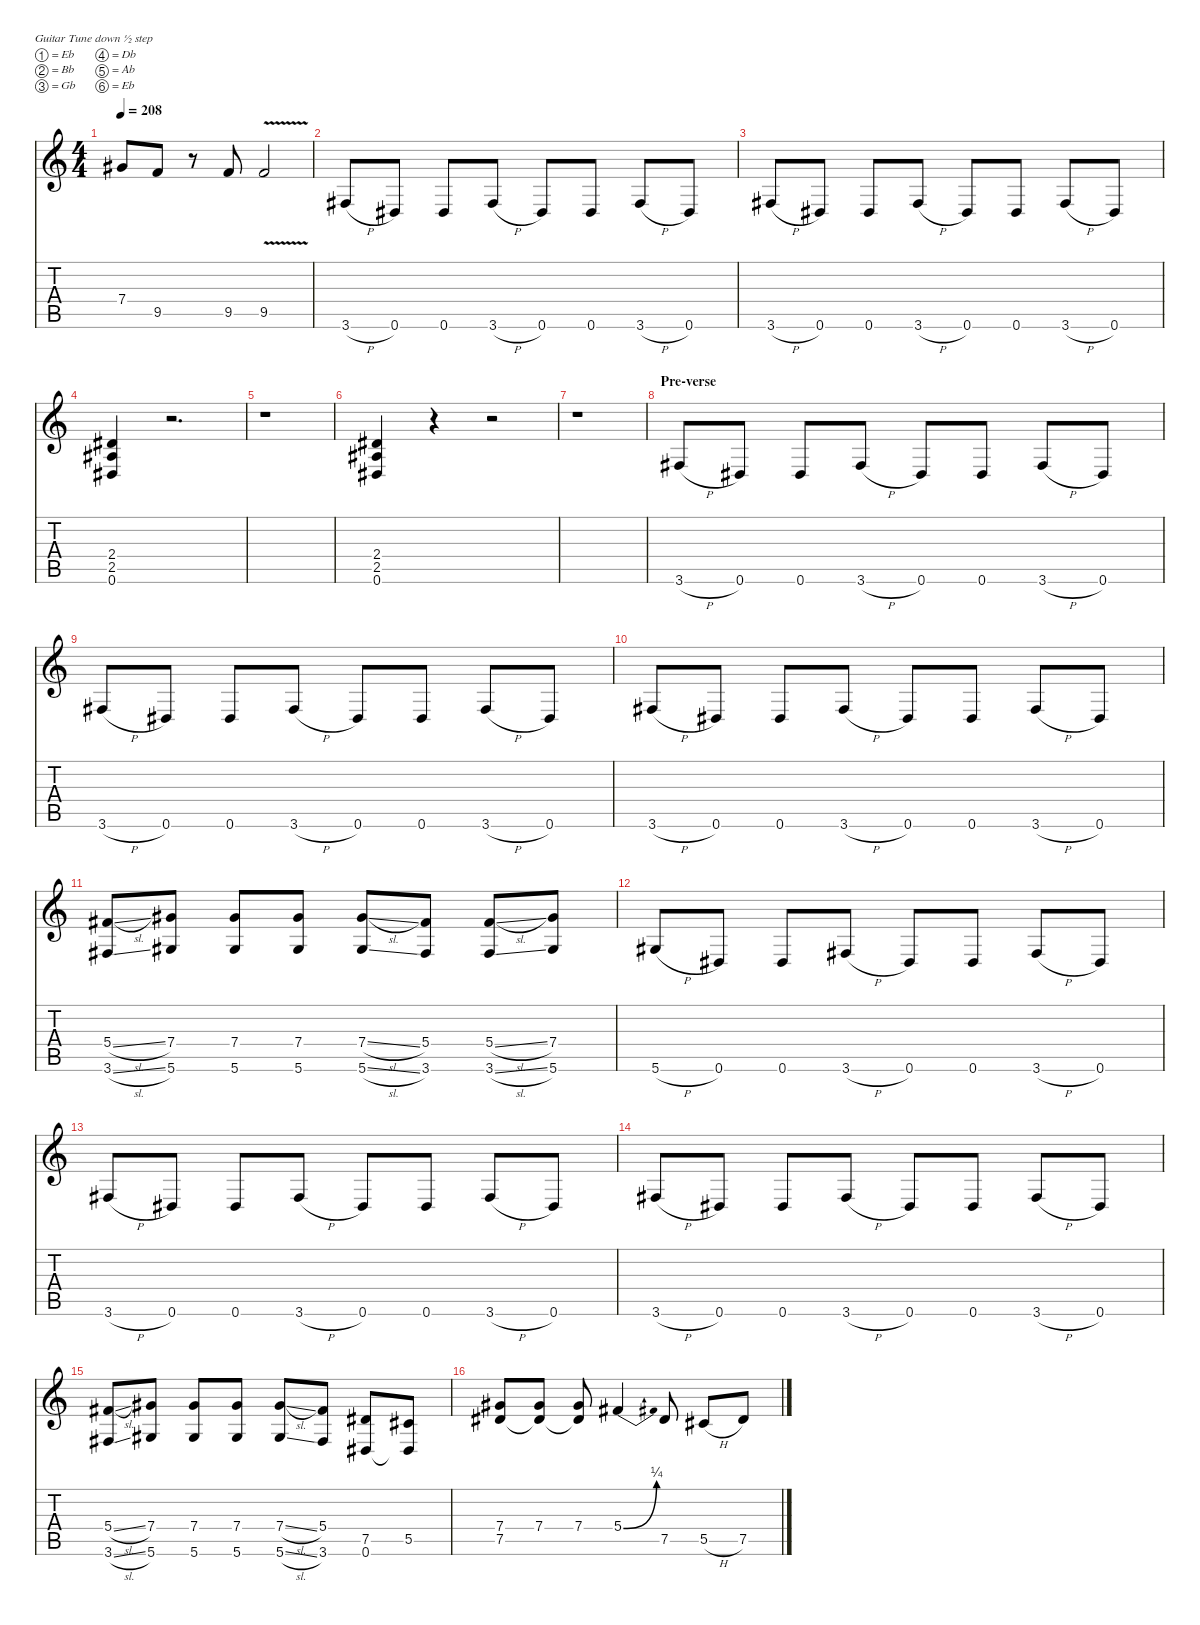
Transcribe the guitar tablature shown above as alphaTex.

\defaultSystemsLayout 4
\hideDynamics
\bracketExtendMode nobrackets
\singleTrackTrackNamePolicy hidden
\multiTrackTrackNamePolicy hidden
\otherSystemsTrackNameOrientation horizontal
\track ("Rhythm Guitar 2 (Kirk)" "   ") {defaultSystemsLayout 4 multiBarRest instrument distortionguitar}
\staff {score tabs}
\tuning (Eb4 Bb3 Gb3 Db3 Ab2 Eb2)
\ts (4 4)
\tempo 208
\clef g2
\ks c
7.4{acc #}.8{dy mf beam Up} 9.5.8{beam Up} r.8{beam Up} 9.5.8{beam Up} 9.5{v}.2{beam Up} |
3.6{h acc #}.8{beam Up} 0.6{acc #}.8{beam Up} 0.6{acc #}.8{beam Up} 3.6{h acc #}.8{beam Up} 0.6{acc #}.8{beam Up} 0.6{acc #}.8{beam Up} 3.6{h acc #}.8{beam Up} 0.6{acc #}.8{beam Up} |
3.6{h acc #}.8{beam Up} 0.6{acc #}.8{beam Up} 0.6{acc #}.8{beam Up} 3.6{h acc #}.8{beam Up} 0.6{acc #}.8{beam Up} 0.6{acc #}.8{beam Up} 3.6{h acc #}.8{beam Up} 0.6{acc #}.8{beam Up} |
(0.6{acc #} 2.5{acc #} 2.4{acc #}).4{beam Up} r.2{d beam Up} |
r.1{beam Down} |
(0.6{acc #} 2.5{acc #} 2.4{acc #}).4{beam Up} r.4{beam Up} r.2{beam Up} |
r.1{beam Down} |
\section ("" "Pre-verse")
3.6{h acc #}.8{beam Up} 0.6{acc #}.8{beam Up} 0.6{acc #}.8{beam Up} 3.6{h acc #}.8{beam Up} 0.6{acc #}.8{beam Up} 0.6{acc #}.8{beam Up} 3.6{h acc #}.8{beam Up} 0.6{acc #}.8{beam Up} |
3.6{h acc #}.8{beam Up} 0.6{acc #}.8{beam Up} 0.6{acc #}.8{beam Up} 3.6{h acc #}.8{beam Up} 0.6{acc #}.8{beam Up} 0.6{acc #}.8{beam Up} 3.6{h acc #}.8{beam Up} 0.6{acc #}.8{beam Up} |
3.6{h acc #}.8{beam Up} 0.6{acc #}.8{beam Up} 0.6{acc #}.8{beam Up} 3.6{h acc #}.8{beam Up} 0.6{acc #}.8{beam Up} 0.6{acc #}.8{beam Up} 3.6{h acc #}.8{beam Up} 0.6{acc #}.8{beam Up} |
(3.6{sl acc #} 5.4{sl acc #}).8{beam Up} (5.6{acc #} 7.4{acc #}).8{beam Up} (5.6{acc #} 7.4{acc #}).8{beam Up} (5.6{acc #} 7.4{acc #}).8{beam Up} (5.6{sl acc #} 7.4{sl acc #}).8{beam Up} (3.6{acc #} 5.4{acc #}).8{beam Up} (3.6{sl acc #} 5.4{sl acc #}).8{beam Up} (5.6{acc #} 7.4{acc #}).8{beam Up} |
5.6{h acc #}.8{beam Up} 0.6{acc #}.8{beam Up} 0.6{acc #}.8{beam Up} 3.6{h acc #}.8{beam Up} 0.6{acc #}.8{beam Up} 0.6{acc #}.8{beam Up} 3.6{h acc #}.8{beam Up} 0.6{acc #}.8{beam Up} |
3.6{h acc #}.8{beam Up} 0.6{acc #}.8{beam Up} 0.6{acc #}.8{beam Up} 3.6{h acc #}.8{beam Up} 0.6{acc #}.8{beam Up} 0.6{acc #}.8{beam Up} 3.6{h acc #}.8{beam Up} 0.6{acc #}.8{beam Up} |
3.6{h acc #}.8{beam Up} 0.6{acc #}.8{beam Up} 0.6{acc #}.8{beam Up} 3.6{h acc #}.8{beam Up} 0.6{acc #}.8{beam Up} 0.6{acc #}.8{beam Up} 3.6{h acc #}.8{beam Up} 0.6{acc #}.8{beam Up} |
(3.6{sl acc #} 5.4{sl acc #}).8{beam Up} (5.6{acc #} 7.4{acc #}).8{beam Up} (5.6{acc #} 7.4{acc #}).8{beam Up} (5.6{acc #} 7.4{acc #}).8{beam Up} (5.6{sl acc #} 7.4{sl acc #}).8{beam Up} (3.6{acc #} 5.4{acc #}).8{beam Up} (0.6{acc #} 7.5{acc #}).8{beam Up} (5.5{acc #} 0.6{t acc #}).8{beam Up} |
(7.4{acc #} 7.5{acc #}).8{beam Up} (7.4{acc #} 7.5{t acc #}).8{beam Up} (7.4{acc #} 7.5{t acc #}).8{beam Up} 5.4{be (bend 0 0 13.2 1) acc #}.4{beam Up} 7.5{acc #}.8{beam Up} 5.5{h acc #}.8{beam Up} 7.5{acc #}.8{beam Up}
